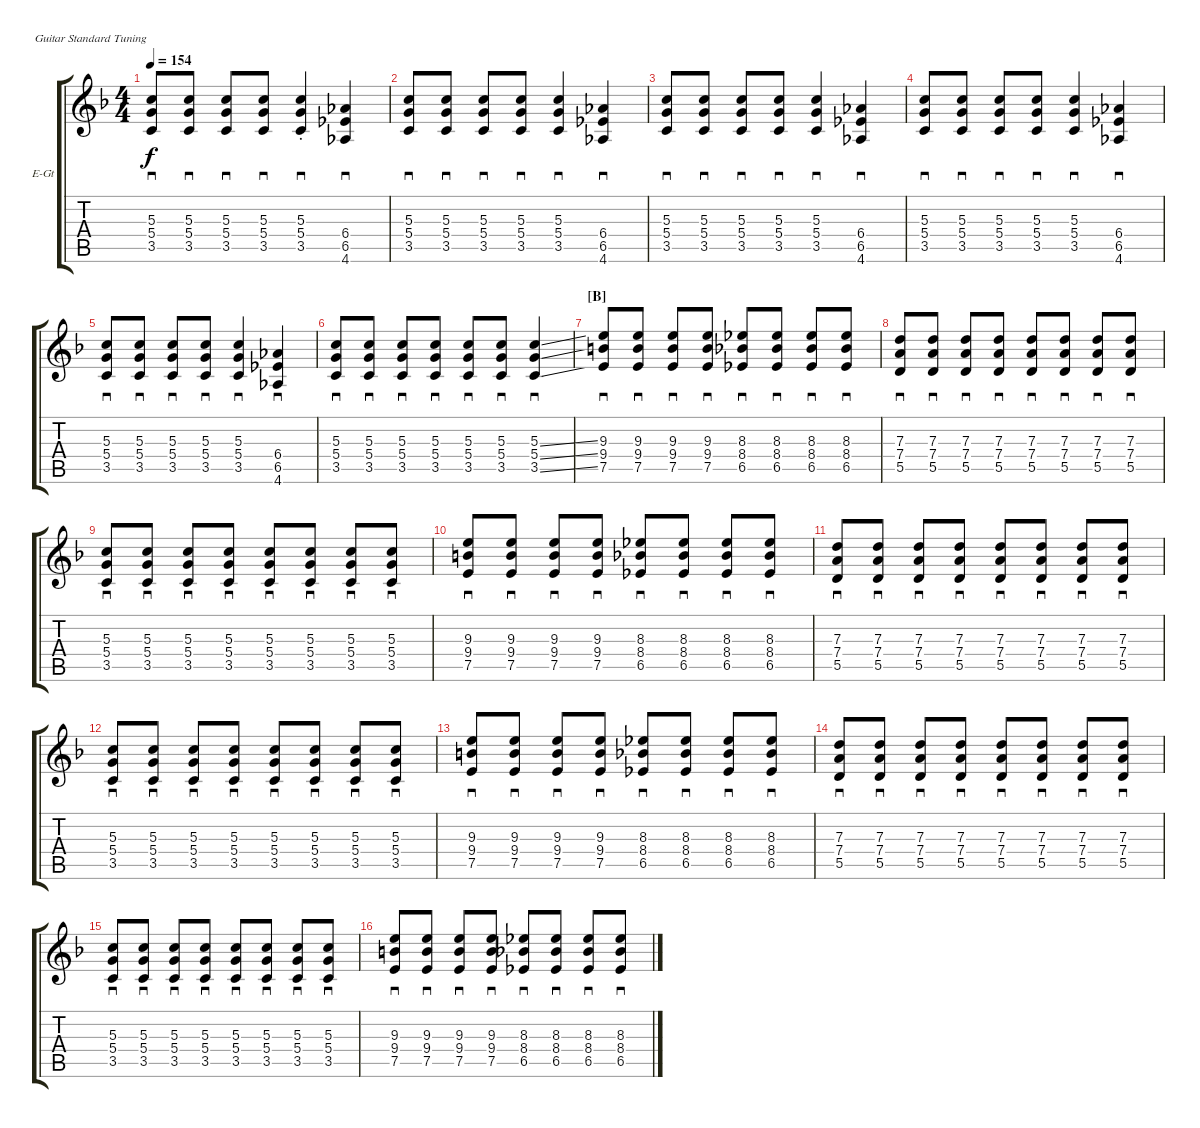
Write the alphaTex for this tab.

\bracketExtendMode groupsimilarinstruments
\firstSystemTrackNameOrientation horizontal
\otherSystemsTrackNameOrientation horizontal
\track ("Nick Valensi" "E-Gt") {instrument distortionguitar}
\staff {score tabs}
\tuning (E4 B3 G3 D3 A2 E2)
\ts (4 4)
\tempo 154
\clef g2
\ks f
(5.3 5.4 3.5).8{sd dy f} (5.3 5.4 3.5).8{sd} (5.3 5.4 3.5).8{sd} (5.3 5.4 3.5).8{sd} (5.3{st} 5.4{st} 3.5{st}).4{sd} (6.4 6.5 4.6).4{sd} |
(5.3 5.4 3.5).8{sd} (5.3 5.4 3.5).8{sd} (5.3 5.4 3.5).8{sd} (5.3 5.4 3.5).8{sd} (5.3 5.4 3.5).4{sd} (6.4 6.5 4.6).4{sd} |
(5.3 5.4 3.5).8{sd} (5.3 5.4 3.5).8{sd} (5.3 5.4 3.5).8{sd} (5.3 5.4 3.5).8{sd} (5.3 5.4 3.5).4{sd} (6.4 6.5 4.6).4{sd} |
(5.3 5.4 3.5).8{sd} (5.3 5.4 3.5).8{sd} (5.3 5.4 3.5).8{sd} (5.3 5.4 3.5).8{sd} (5.3 5.4 3.5).4{sd} (6.4 6.5 4.6).4{sd} |
(5.3 5.4 3.5).8{sd} (5.3 5.4 3.5).8{sd} (5.3 5.4 3.5).8{sd} (5.3 5.4 3.5).8{sd} (5.3 5.4 3.5).4{sd} (6.4 6.5 4.6).4{sd} |
(5.3 5.4 3.5).8{sd} (5.3 5.4 3.5).8{sd} (5.3 5.4 3.5).8{sd} (5.3 5.4 3.5).8{sd} (5.3 5.4 3.5).8{sd} (5.3 5.4 3.5).8{sd} (5.3{ss} 5.4{ss} 3.5{ss}).4{sd} |
\section ("B" "")
(9.3 9.4 7.5).8{sd} (9.3 9.4 7.5).8{sd} (9.3 9.4 7.5).8{sd} (9.3 9.4 7.5).8{sd} (8.3 8.4 6.5).8{sd} (8.3 8.4 6.5).8{sd} (8.3 8.4 6.5).8{sd} (8.3 8.4 6.5).8{sd} |
(7.3 7.4 5.5).8{sd} (7.3 7.4 5.5).8{sd} (7.3 7.4 5.5).8{sd} (7.3 7.4 5.5).8{sd} (7.3 7.4 5.5).8{sd} (7.3 7.4 5.5).8{sd} (7.3 7.4 5.5).8{sd} (7.3 7.4 5.5).8{sd} |
(5.3 5.4 3.5).8{sd} (5.3 5.4 3.5).8{sd} (5.3 5.4 3.5).8{sd} (5.3 5.4 3.5).8{sd} (5.3 5.4 3.5).8{sd} (5.3 5.4 3.5).8{sd} (5.3 5.4 3.5).8{sd} (5.3 5.4 3.5).8{sd} |
(9.3 9.4 7.5).8{sd} (9.3 9.4 7.5).8{sd} (9.3 9.4 7.5).8{sd} (9.3 9.4 7.5).8{sd} (8.3 8.4 6.5).8{sd} (8.3 8.4 6.5).8{sd} (8.3 8.4 6.5).8{sd} (8.3 8.4 6.5).8{sd} |
(7.3 7.4 5.5).8{sd} (7.3 7.4 5.5).8{sd} (7.3 7.4 5.5).8{sd} (7.3 7.4 5.5).8{sd} (7.3 7.4 5.5).8{sd} (7.3 7.4 5.5).8{sd} (7.3 7.4 5.5).8{sd} (7.3 7.4 5.5).8{sd} |
(5.3 5.4 3.5).8{sd} (5.3 5.4 3.5).8{sd} (5.3 5.4 3.5).8{sd} (5.3 5.4 3.5).8{sd} (5.3 5.4 3.5).8{sd} (5.3 5.4 3.5).8{sd} (5.3 5.4 3.5).8{sd} (5.3 5.4 3.5).8{sd} |
(9.3 9.4 7.5).8{sd} (9.3 9.4 7.5).8{sd} (9.3 9.4 7.5).8{sd} (9.3 9.4 7.5).8{sd} (8.3 8.4 6.5).8{sd} (8.3 8.4 6.5).8{sd} (8.3 8.4 6.5).8{sd} (8.3 8.4 6.5).8{sd} |
(7.3 7.4 5.5).8{sd} (7.3 7.4 5.5).8{sd} (7.3 7.4 5.5).8{sd} (7.3 7.4 5.5).8{sd} (7.3 7.4 5.5).8{sd} (7.3 7.4 5.5).8{sd} (7.3 7.4 5.5).8{sd} (7.3 7.4 5.5).8{sd} |
(5.3 5.4 3.5).8{sd} (5.3 5.4 3.5).8{sd} (5.3 5.4 3.5).8{sd} (5.3 5.4 3.5).8{sd} (5.3 5.4 3.5).8{sd} (5.3 5.4 3.5).8{sd} (5.3 5.4 3.5).8{sd} (5.3 5.4 3.5).8{sd} |
(9.3 9.4 7.5).8{sd} (9.3 9.4 7.5).8{sd} (9.3 9.4 7.5).8{sd} (9.3 9.4 7.5).8{sd} (8.3 8.4 6.5).8{sd} (8.3 8.4 6.5).8{sd} (8.3 8.4 6.5).8{sd} (8.3 8.4 6.5).8{sd}
